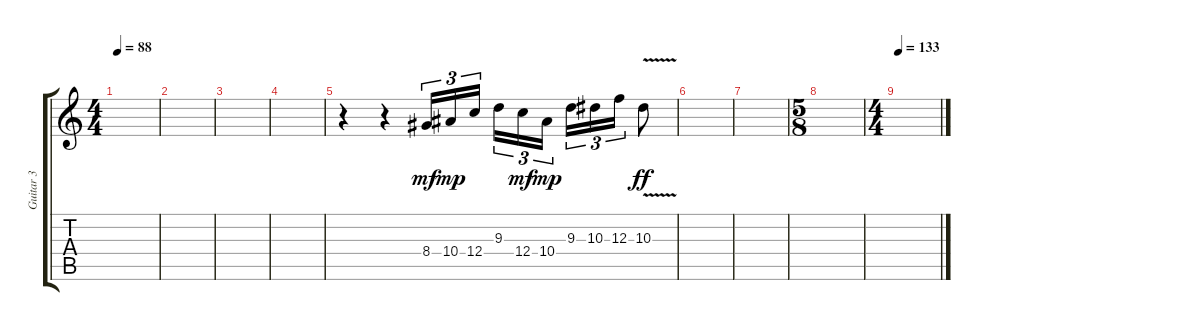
\track ("Guitar 3" "Guitar 3") {instrument distortionguitar}
\staff {score tabs}
\tuning (D4 A3 F3 C3 G2 C2) {hide}
\ts (4 4)
\tempo 88
\clef g2
\ks c
|
|
|
|
r.4 r.4 8.4.16{tu (3 2) dy mf} 10.4.16{tu (3 2) dy mp} 12.4.16{tu (3 2)} 9.3.16{tu (3 2)} 12.4.16{tu (3 2) dy mf} 10.4.16{tu (3 2) dy mp} 9.3.16{tu (3 2)} 10.3.16{tu (3 2)} 12.3.16{tu (3 2)} 10.3{v}.8{dy ff} |
|
|
\ts (5 8)
|
\ts (4 4)
\tempo 133
